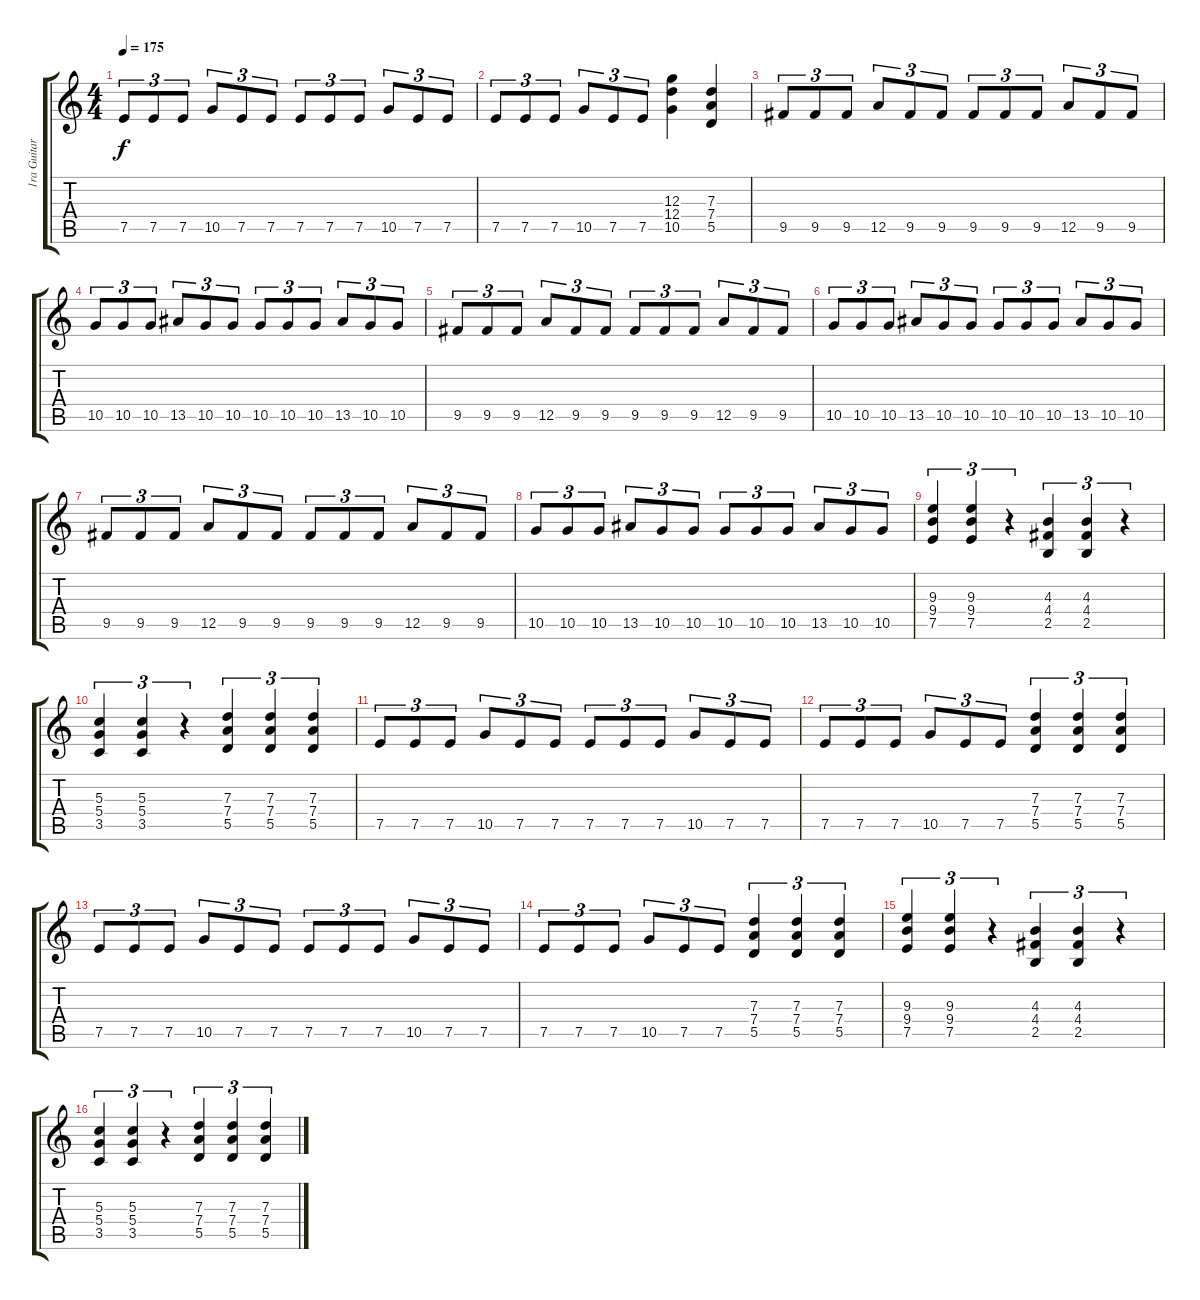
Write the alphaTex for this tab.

\track ("1ra Guitarra" "1ra Guitar") {instrument distortionguitar}
\staff {score tabs}
\tuning (E4 B3 G3 D3 A2 E2) {hide}
\ts (4 4)
\tempo 175
\clef g2
\ks c
7.5.8{tu (3 2) dy f} 7.5.8{tu (3 2)} 7.5.8{tu (3 2)} 10.5.8{tu (3 2)} 7.5.8{tu (3 2)} 7.5.8{tu (3 2)} 7.5.8{tu (3 2)} 7.5.8{tu (3 2)} 7.5.8{tu (3 2)} 10.5.8{tu (3 2)} 7.5.8{tu (3 2)} 7.5.8{tu (3 2)} |
7.5.8{tu (3 2)} 7.5.8{tu (3 2)} 7.5.8{tu (3 2)} 10.5.8{tu (3 2)} 7.5.8{tu (3 2)} 7.5.8{tu (3 2)} (12.3 12.4 10.5).4 (7.3 7.4 5.5).4 |
9.5.8{tu (3 2)} 9.5.8{tu (3 2)} 9.5.8{tu (3 2)} 12.5.8{tu (3 2)} 9.5.8{tu (3 2)} 9.5.8{tu (3 2)} 9.5.8{tu (3 2)} 9.5.8{tu (3 2)} 9.5.8{tu (3 2)} 12.5.8{tu (3 2)} 9.5.8{tu (3 2)} 9.5.8{tu (3 2)} |
10.5.8{tu (3 2)} 10.5.8{tu (3 2)} 10.5.8{tu (3 2)} 13.5.8{tu (3 2)} 10.5.8{tu (3 2)} 10.5.8{tu (3 2)} 10.5.8{tu (3 2)} 10.5.8{tu (3 2)} 10.5.8{tu (3 2)} 13.5.8{tu (3 2)} 10.5.8{tu (3 2)} 10.5.8{tu (3 2)} |
9.5.8{tu (3 2)} 9.5.8{tu (3 2)} 9.5.8{tu (3 2)} 12.5.8{tu (3 2)} 9.5.8{tu (3 2)} 9.5.8{tu (3 2)} 9.5.8{tu (3 2)} 9.5.8{tu (3 2)} 9.5.8{tu (3 2)} 12.5.8{tu (3 2)} 9.5.8{tu (3 2)} 9.5.8{tu (3 2)} |
10.5.8{tu (3 2)} 10.5.8{tu (3 2)} 10.5.8{tu (3 2)} 13.5.8{tu (3 2)} 10.5.8{tu (3 2)} 10.5.8{tu (3 2)} 10.5.8{tu (3 2)} 10.5.8{tu (3 2)} 10.5.8{tu (3 2)} 13.5.8{tu (3 2)} 10.5.8{tu (3 2)} 10.5.8{tu (3 2)} |
9.5.8{tu (3 2)} 9.5.8{tu (3 2)} 9.5.8{tu (3 2)} 12.5.8{tu (3 2)} 9.5.8{tu (3 2)} 9.5.8{tu (3 2)} 9.5.8{tu (3 2)} 9.5.8{tu (3 2)} 9.5.8{tu (3 2)} 12.5.8{tu (3 2)} 9.5.8{tu (3 2)} 9.5.8{tu (3 2)} |
10.5.8{tu (3 2)} 10.5.8{tu (3 2)} 10.5.8{tu (3 2)} 13.5.8{tu (3 2)} 10.5.8{tu (3 2)} 10.5.8{tu (3 2)} 10.5.8{tu (3 2)} 10.5.8{tu (3 2)} 10.5.8{tu (3 2)} 13.5.8{tu (3 2)} 10.5.8{tu (3 2)} 10.5.8{tu (3 2)} |
(9.3 9.4 7.5).4{tu (3 2)} (9.3 9.4 7.5).4{tu (3 2)} r.4{tu (3 2)} (4.3 4.4 2.5).4{tu (3 2)} (4.3 4.4 2.5).4{tu (3 2)} r.4{tu (3 2)} |
(5.3 5.4 3.5).4{tu (3 2)} (5.3 5.4 3.5).4{tu (3 2)} r.4{tu (3 2)} (7.3 7.4 5.5).4{tu (3 2)} (7.3 7.4 5.5).4{tu (3 2)} (7.3 7.4 5.5).4{tu (3 2)} |
7.5.8{tu (3 2)} 7.5.8{tu (3 2)} 7.5.8{tu (3 2)} 10.5.8{tu (3 2)} 7.5.8{tu (3 2)} 7.5.8{tu (3 2)} 7.5.8{tu (3 2)} 7.5.8{tu (3 2)} 7.5.8{tu (3 2)} 10.5.8{tu (3 2)} 7.5.8{tu (3 2)} 7.5.8{tu (3 2)} |
7.5.8{tu (3 2)} 7.5.8{tu (3 2)} 7.5.8{tu (3 2)} 10.5.8{tu (3 2)} 7.5.8{tu (3 2)} 7.5.8{tu (3 2)} (7.3 7.4 5.5).4{tu (3 2)} (7.3 7.4 5.5).4{tu (3 2)} (7.3 7.4 5.5).4{tu (3 2)} |
7.5.8{tu (3 2)} 7.5.8{tu (3 2)} 7.5.8{tu (3 2)} 10.5.8{tu (3 2)} 7.5.8{tu (3 2)} 7.5.8{tu (3 2)} 7.5.8{tu (3 2)} 7.5.8{tu (3 2)} 7.5.8{tu (3 2)} 10.5.8{tu (3 2)} 7.5.8{tu (3 2)} 7.5.8{tu (3 2)} |
7.5.8{tu (3 2)} 7.5.8{tu (3 2)} 7.5.8{tu (3 2)} 10.5.8{tu (3 2)} 7.5.8{tu (3 2)} 7.5.8{tu (3 2)} (7.3 7.4 5.5).4{tu (3 2)} (7.3 7.4 5.5).4{tu (3 2)} (7.3 7.4 5.5).4{tu (3 2)} |
(9.3 9.4 7.5).4{tu (3 2)} (9.3 9.4 7.5).4{tu (3 2)} r.4{tu (3 2)} (4.3 4.4 2.5).4{tu (3 2)} (4.3 4.4 2.5).4{tu (3 2)} r.4{tu (3 2)} |
(5.3 5.4 3.5).4{tu (3 2)} (5.3 5.4 3.5).4{tu (3 2)} r.4{tu (3 2)} (7.3 7.4 5.5).4{tu (3 2)} (7.3 7.4 5.5).4{tu (3 2)} (7.3 7.4 5.5).4{tu (3 2)}
